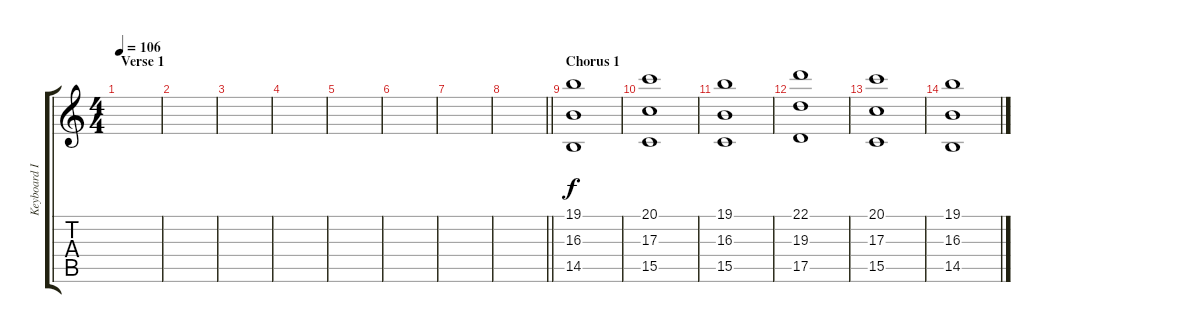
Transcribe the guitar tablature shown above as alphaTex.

\track ("Keyboard II - Christian Lorenz" "Keyboard I") {instrument electricpiano1}
\staff {score tabs}
\tuning (E4 B3 G3 D3 A2 E2) {hide}
\ts (4 4)
\section ("" "Verse 1")
\tempo 106
\clef g2
\ks c
|
|
|
|
|
|
|
\barLineRight lightlight
|
\section ("" "Chorus 1")
(19.1 16.3 14.5).1 |
(20.1 17.3 15.5).1 |
(19.1 16.3 15.5).1 |
(22.1 19.3 17.5).1 |
(20.1 17.3 15.5).1 |
(19.1 16.3 14.5).1
